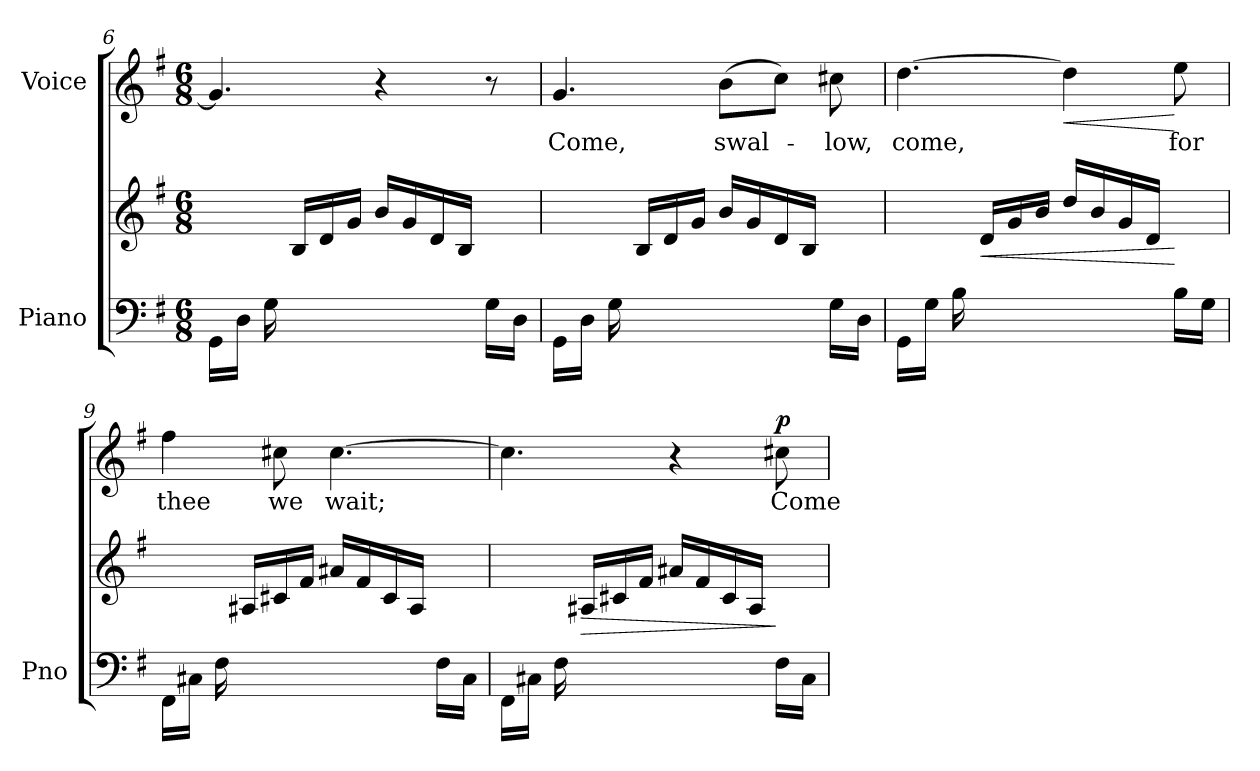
**kern	**kern	**dynam	**kern	**text	**dynam
*part2	*part2	*part2	*part1	*part1	*part1
*staff3	*staff2	*staff2/3	*staff1	*staff1	*staff1
*I"Piano	*	*	*I"Voice	*	*
*I'Pno	*	*	*	*	*
*clefF4	*clefG2	*	*clefG2	*	*
*k[f#]	*k[f#]	*	*k[f#]	*	*
*M6/8	*M6/8	*	*M6/8	*	*
=6	=6	=6	=6	=6	=6
*	*^	*	*	*	*
16GG\LL	2.ryy	8.ryy	.	4.g/]	.	.
16D\JJ	.	.	.	.	.	.
16G\	.	.	.	.	.	.
4..ryy	.	16B/LL	.	.	.	.
.	.	16d/	.	.	.	.
.	.	16g/JJ	.	.	.	.
.	.	16b/LL	.	4r	.	.
.	.	16g/	.	.	.	.
.	.	16d/	.	.	.	.
.	.	16B/JJ	.	.	.	.
16G\LL	.	8ryy	.	8r	.	.
16D\JJ	.	.	.	.	.	.
=7	=7	=7	=7	=7	=7	=7
16GG\LL	2.ryy	8.ryy	.	4.g/	Come,	.
16D\JJ	.	.	.	.	.	.
16G\	.	.	.	.	.	.
4..ryy	.	16B/LL	.	.	.	.
.	.	16d/	.	.	.	.
.	.	16g/JJ	.	.	.	.
.	.	16b/LL	.	(8b\L	swal-	.
.	.	16g/	.	.	.	.
.	.	16d/	.	8cc\J)	.	.
.	.	16B/JJ	.	.	.	.
16G\LL	.	8ryy	.	8cc#X\	-low,	.
16D\JJ	.	.	.	.	.	.
=8	=8	=8	=8	=8	=8	=8
16GG\LL	2.ryy	8.ryy	.	[4.dd\	come,	.
16G\JJ	.	.	.	.	.	.
16B\	.	.	.	.	.	.
!	!	!	!LO:HP:b	!	!	!
4..ryy	.	16d/LL	<	.	.	.
.	.	16g/	.	.	.	.
.	.	16b/JJ	.	.	.	.
!	!	!	!	!	!	!LO:HP:b
.	.	16dd/LL	.	4dd\]	.	<
.	.	16b/	.	.	.	.
.	.	16g/	.	.	.	.
.	.	16d/JJ	.	.	.	.
16B\LL	.	8ryy	[	8ee\	for	[
16G\JJ	.	.	.	.	.	.
=9	=9	=9	=9	=9	=9	=9
16FF#\LL	2.ryy	8.ryy	.	4ff#\	thee	.
16C#X\JJ	.	.	.	.	.	.
16F#\	.	.	.	.	.	.
4..ryy	.	16A#X/LL	.	.	.	.
.	.	16c#X/	.	8cc#X\	we	.
.	.	16f#/JJ	.	.	.	.
.	.	16a#X/LL	.	[4.cc#\	wait;	.
.	.	16f#/	.	.	.	.
.	.	16c#/	.	.	.	.
.	.	16A#/JJ	.	.	.	.
16F#\LL	.	8ryy	.	.	.	.
16C#\JJ	.	.	.	.	.	.
=10	=10	=10	=10	=10	=10	=10
16FF#\LL	2.ryy	8.ryy	.	4.cc#\]	.	.
16C#X\JJ	.	.	.	.	.	.
16F#\	.	.	.	.	.	.
!	!	!	!LO:HP:b	!	!	!
4..ryy	.	16A#X/LL	>	.	.	.
.	.	16c#X/	.	.	.	.
.	.	16f#/JJ	.	.	.	.
.	.	16a#X/LL	.	4r	.	.
.	.	16f#/	.	.	.	.
.	.	16c#/	.	.	.	.
.	.	16A#/JJ	.	.	.	.
!	!	!	!	!	!	!LO:DY:a
16F#\LL	.	8ryy	]	8cc#X\	Come	p
16C#\JJ	.	.	.	.	.	.
*	*v	*v	*	*	*	*
=	=	=	=	=	=
*-	*-	*-	*-	*-	*-
